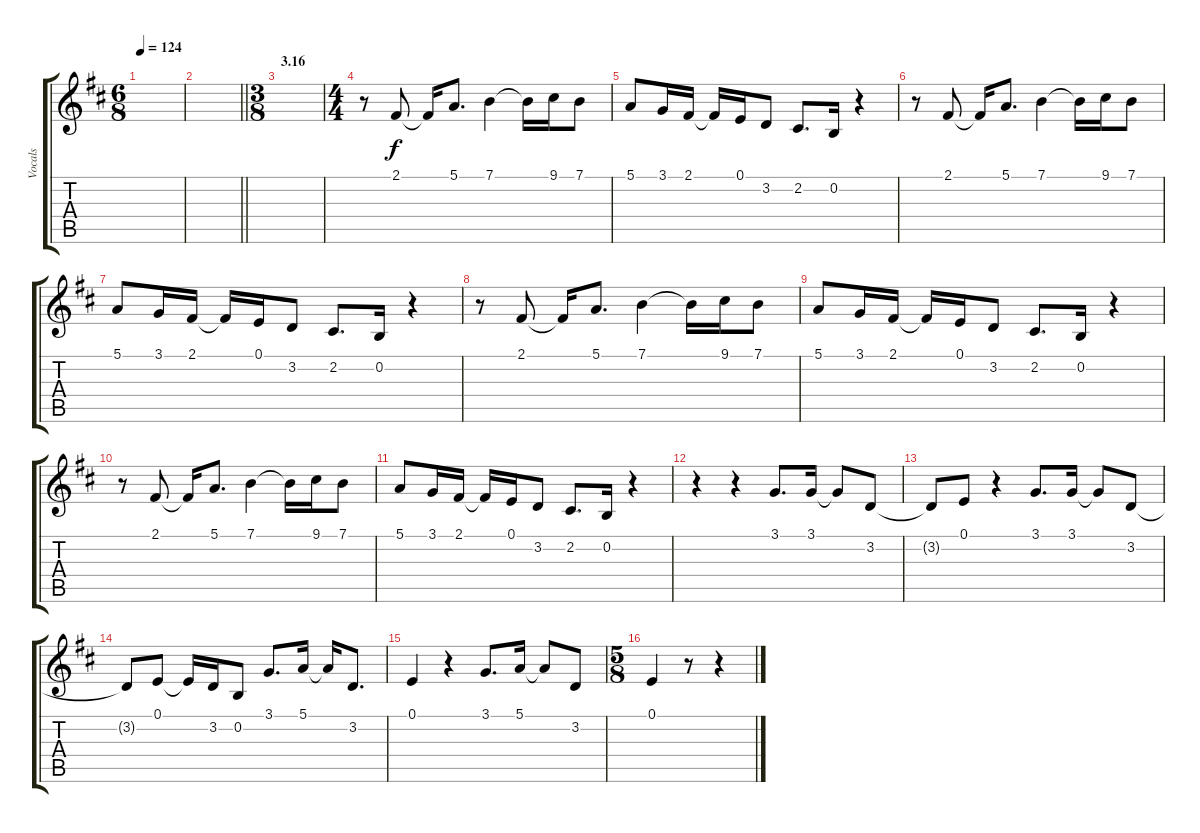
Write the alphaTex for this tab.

\track ("Vocals" "Vocals") {instrument bassoon}
\staff {score tabs}
\tuning (E4 B3 G3 D3 A2 E2) {hide}
\ts (6 8)
\tempo 124
\clef g2
\ks d
|
\barLineRight lightlight
|
\ts (3 8)
\section ("" "3.16")
|
\ts (4 4)
r.8 2.1.8 2.1{t}.16 5.1.8{d} 7.1.4 7.1{t}.16 9.1.16 7.1.8 |
5.1.8 3.1.16 2.1.16 2.1{t}.16 0.1.16 3.2.8 2.2.8{d} 0.2.16 r.4 |
r.8 2.1.8 2.1{t}.16 5.1.8{d} 7.1.4 7.1{t}.16 9.1.16 7.1.8 |
5.1.8 3.1.16 2.1.16 2.1{t}.16 0.1.16 3.2.8 2.2.8{d} 0.2.16 r.4 |
r.8 2.1.8 2.1{t}.16 5.1.8{d} 7.1.4 7.1{t}.16 9.1.16 7.1.8 |
5.1.8 3.1.16 2.1.16 2.1{t}.16 0.1.16 3.2.8 2.2.8{d} 0.2.16 r.4 |
r.8 2.1.8 2.1{t}.16 5.1.8{d} 7.1.4 7.1{t}.16 9.1.16 7.1.8 |
5.1.8 3.1.16 2.1.16 2.1{t}.16 0.1.16 3.2.8 2.2.8{d} 0.2.16 r.4 |
r.4 r.4 3.1.8{d} 3.1.16 3.1{t}.8 3.2.8 |
3.2{t}.8 0.1.8 r.4 3.1.8{d} 3.1.16 3.1{t}.8 3.2.8 |
3.2{t}.8 0.1.8 0.1{t}.16 3.2.16 0.2.8 3.1.8{d} 5.1.16 5.1{t}.16 3.2.8{d} |
0.1.4 r.4 3.1.8{d} 5.1.16 5.1{t}.8 3.2.8 |
\ts (5 8)
0.1.4 r.8 r.4
